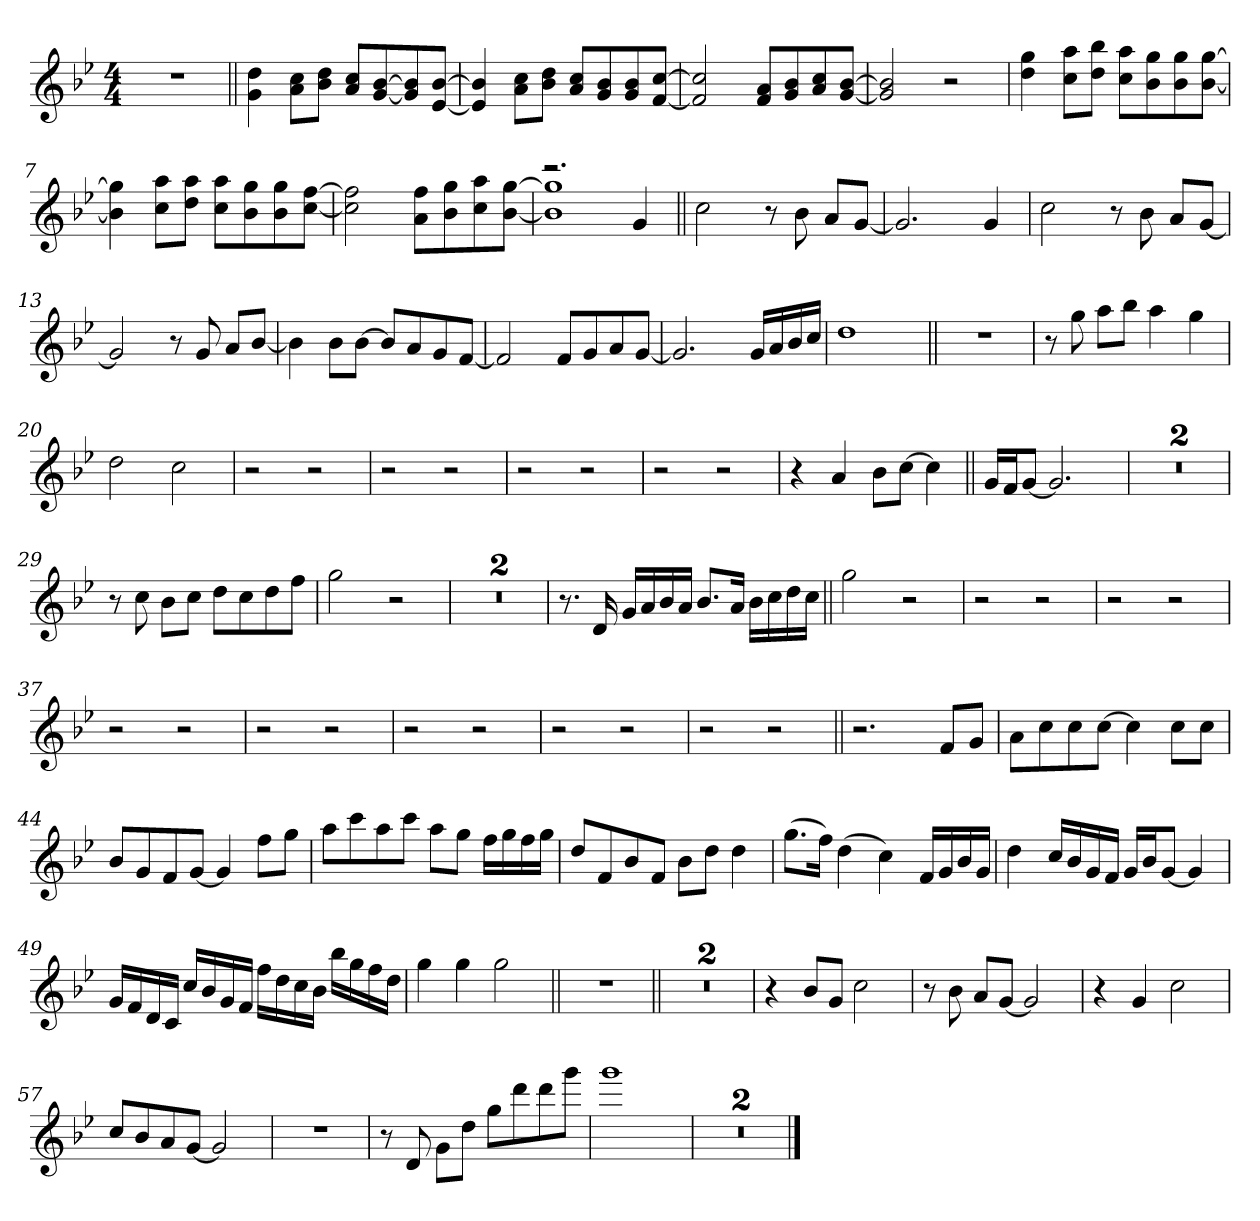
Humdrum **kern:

**kern
*part1
*staff1
!!LO:PB:g=z
*clefG2
*k[b-e-]
*B-:
*M4/4
*MM75
=1
1r
=2||
4gi\ 4ddi
8ai\ 8cciL
8b-i\ 8ddiJ
8ai/ 8cciL
[<8gi/ [>8b-i
8gi/] 8b-i]
[<8e-i/ [>8b-iJ
=3
4e-i/] 4b-i]
8ai\ 8cciL
8b-i\ 8ddiJ
8ai/ 8cciL
8gi/ 8b-i
8gi/ 8b-i
[<8fi/ [>8cciJ
=4
2fi/] 2cci]
8fi/ 8aiL
8gi/ 8b-i
8ai/ 8cci
[<8gi/ [>8b-iJ
=5
2gi/] 2b-i]
2r
!!LO:LB:g=z
=6
4ddi\ 4ggi
8cci\ 8aaiL
8ddi\ 8bb-iJ
8cci\ 8aaiL
8b-i\ 8ggi
8b-i\ 8ggi
[<8b-i\ [>8ggiJ
=7
4b-i\] 4ggi]
8cci\ 8aaiL
8ddi\ 8aaiJ
8cci\ 8aaiL
8b-i\ 8ggi
8b-i\ 8ggi
[<8cci\ [>8ffiJ
=8
2cci\] 2ffi]
8ai\ 8ffiL
8b-i\ 8ggi
8cci\ 8aai
[<8b-i\ [>8ggiJ
=9
*^
2.r	1b-i] 1ggi]
4gi/	.
*v	*v
=10||
2cci\
8r
8b-i\
8ai/L
[<8gi/J
=11
2.gi/]
4gi/
!!LO:LB:g=z
=12
2cci\
8r
8b-i\
8ai/L
[<8gi/J
=13
2gi/]
8r
8gi/
8ai/L
[<8b-i/J
=14
4b-i\]
8b-i\L
[>8b-i\J
8b-i/L]
8ai/
8gi/
[<8fi/J
=15
2fi/]
8fi/L
8gi/
8ai/
[<8gi/J
=16
2.gi/]
16gi/LL
16ai/
16b-i/
16cci/JJ
=17
1ddi
!!LO:LB:g=z
=18||
1r
=19
8r
8ggi\
8aai\L
8bb-i\J
4aai\
4ggi\
=20
2ddi\
2cci\
=21
2r
2r
=22
2r
2r
=23
2r
2r
=24
2r
2r
!!LO:LB:g=z
=25
4r
4ai/
8b-i\L
[>8cci\J
4cci\]
=26||
16gi/LL
16fi/J
[<8gi/J
2.gi/]
=27
1r
=28
1r
=29
8r
8cci\
8b-i\L
8cci\J
8ddi\L
8cci\
8ddi\
8ffi\J
=30
2ggi\
2r
=31
1r
!!LO:LB:g=z
=32
1r
=33
8.r
16di/
16gi/LL
16ai/
16b-i/
16ai/JJ
8.b-i/L
16ai/Jk
16b-i\LL
16cci\
16ddi\
16cci\JJ
=34||
2ggi\
2r
=35
2r
2r
=36
2r
2r
=37
2r
2r
!!LO:LB:g=z
=38
2r
2r
=39
2r
2r
=40
2r
2r
=41
2r
2r
=42||
2.r
8fi/L
8gi/J
=43
8ai\L
8cci\
8cci\
[>8cci\J
4cci\]
8cci\L
8cci\J
!!LO:LB:g=z
=44
8b-i/L
8gi/
8fi/
[<8gi/J
4gi/]
8ffi\L
8ggi\J
=45
8aai\L
8ccci\
8aai\
8ccci\J
8aai\L
8ggi\J
16ffi\LL
16ggi\
16ffi\
16ggi\JJ
=46
8ddi/L
8fi/
8b-i/
8fi/J
8b-i\L
8ddi\J
4ddi\
=47
(8.ggi\L
16ffi\Jk)
(4ddi\
4cci\)
16fi/LL
16gi/
16b-i/
16gi/JJ
!!LO:LB:g=z
=48
4ddi\
16cci/LL
16b-i/
16gi/
16fi/JJ
16gi/LL
16b-i/J
[<8gi/J
4gi/]
=49
16gi/LL
16fi/
16di/
16ci/JJ
16cci/LL
16b-i/
16gi/
16fi/JJ
16ffi\LL
16ddi\
16cci\
16b-i\JJ
16bb-i\LL
16ggi\
16ffi\
16ddi\JJ
=50
4ggi\
4ggi\
2ggi\
=51||
1r
=52||
1r
=53
1r
!!LO:LB:g=z
=54
4r
8b-i/L
8gi/J
2cci\
=55
8r
8b-i\
8ai/L
[<8gi/J
2gi/]
=56
4r
4gi/
2cci\
=57
8cci/L
8b-i/
8ai/
[<8gi/J
2gi/]
!!LO:LB:g=z
=58
1r
=59
8r
8di/
8gi\L
8ddi\J
8ggi\L
8dddi\
8dddi\
8gggi\J
=60
1gggi
=61
1r
=62
1r
==
*-
